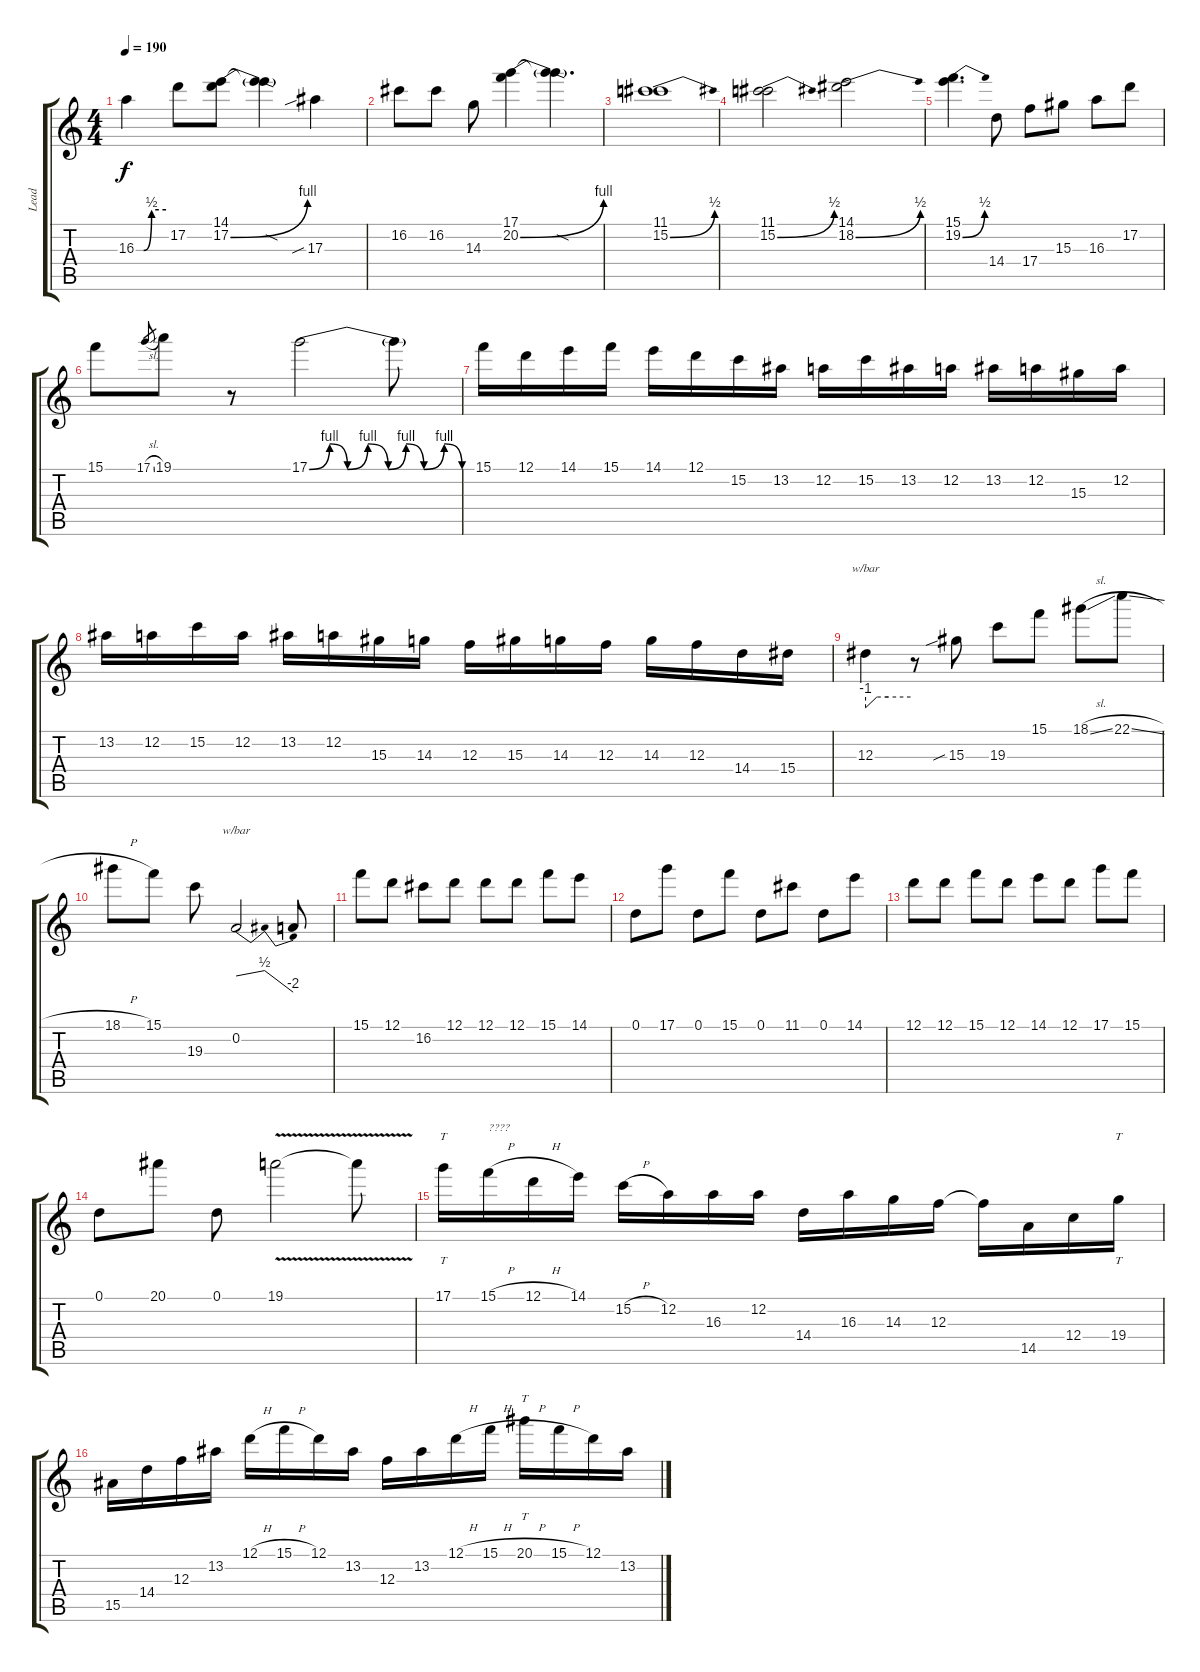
\track ("Lead" "Lead") {instrument overdrivenguitar}
\staff {score tabs}
\tuning (D4 A3 F3 C3 G2 C2) {hide}
\ts (4 4)
\tempo 190
\clef g2
\ks c
16.3{be (custom 0 0 15 0 31 2 60 2)}.4{dy f} 17.2.8 (14.1 17.2{be (bend 0 0 60 4)}).8 (14.1{t} 17.2{sod t}).4 17.3{sib}.4 |
16.2.8 16.2.8 14.3.8 (17.1 20.2{be (bend 0 0 60 4)}).4 (17.1{t} 20.2{sod t}).4{d} |
(11.1 15.2{be (bend 0 0 60 2)}).1 |
(11.1 15.2{be (bend 0 0 60 2)}).2 (14.1 18.2{be (bend 0 0 60 2)}).2 |
(15.1 19.2{be (bend 0 0 60 2)}).4{d} 14.4.8 17.4.8 15.3.8 16.3.8 17.2.8 |
15.1.8 17.1{sl}.8{gr} 19.1.8 r.8 17.1{be (custom 0 0 8 4 15 0 23 4 31 0 38 4 45 0 53 4 60 0)}.2 17.1{t}.8 |
15.1.16 12.1.16 14.1.16 15.1.16 14.1.16 12.1.16 15.2.16 13.2.16 12.2.16 15.2.16 13.2.16 12.2.16 13.2.16 12.2.16 15.3.16 12.2.16 |
13.2.16 12.2.16 15.2.16 12.2.16 13.2.16 12.2.16 15.3.16 14.3.16 12.3.16 15.3.16 14.3.16 12.3.16 14.3.16 12.3.16 14.4.16 15.4.16 |
12.3.4{tbe (custom default 0 -4 15 0 30 0 60 0)} r.8 15.3{sib}.8 19.3.8 15.1.8 18.1{sl}.8 22.1{sl}.8 |
18.1{h}.8 15.1.8 19.3.8 0.2.2{tbe (dip default 0 0 14 2 30 2 60 -8)} 0.2{t}.8 |
15.1.8{balance 4} 12.1.8 16.2.8 12.1.8 12.1.8 12.1.8 15.1.8 14.1.8 |
0.1.8 17.1.8 0.1.8 15.1.8 0.1.8 11.1.8 0.1.8 14.1.8 |
12.1.8 12.1.8 15.1.8 12.1.8 14.1.8 12.1.8 17.1.8 15.1.8 |
0.1.8 20.1.8 0.1.8 19.1{v}.2 19.1{t}.8 |
17.1.16{tt} 15.1{h}.16{txt "????"} 12.1{h}.16 14.1.16 15.2{h}.16 12.2.16 16.3.16 12.2.16 14.4.16 16.3.16 14.3.16 12.3.16 12.3{t}.16 14.5.16 12.4.16 19.4.16{tt} |
15.5.16 14.4.16 12.3.16 13.2.16 12.1{h}.16 15.1{h}.16 12.1.16 13.2.16 12.3.16 13.2.16 12.1{h}.16 15.1{h}.16 20.1{h}.16{tt} 15.1{h}.16 12.1{h}.16 13.2.16
